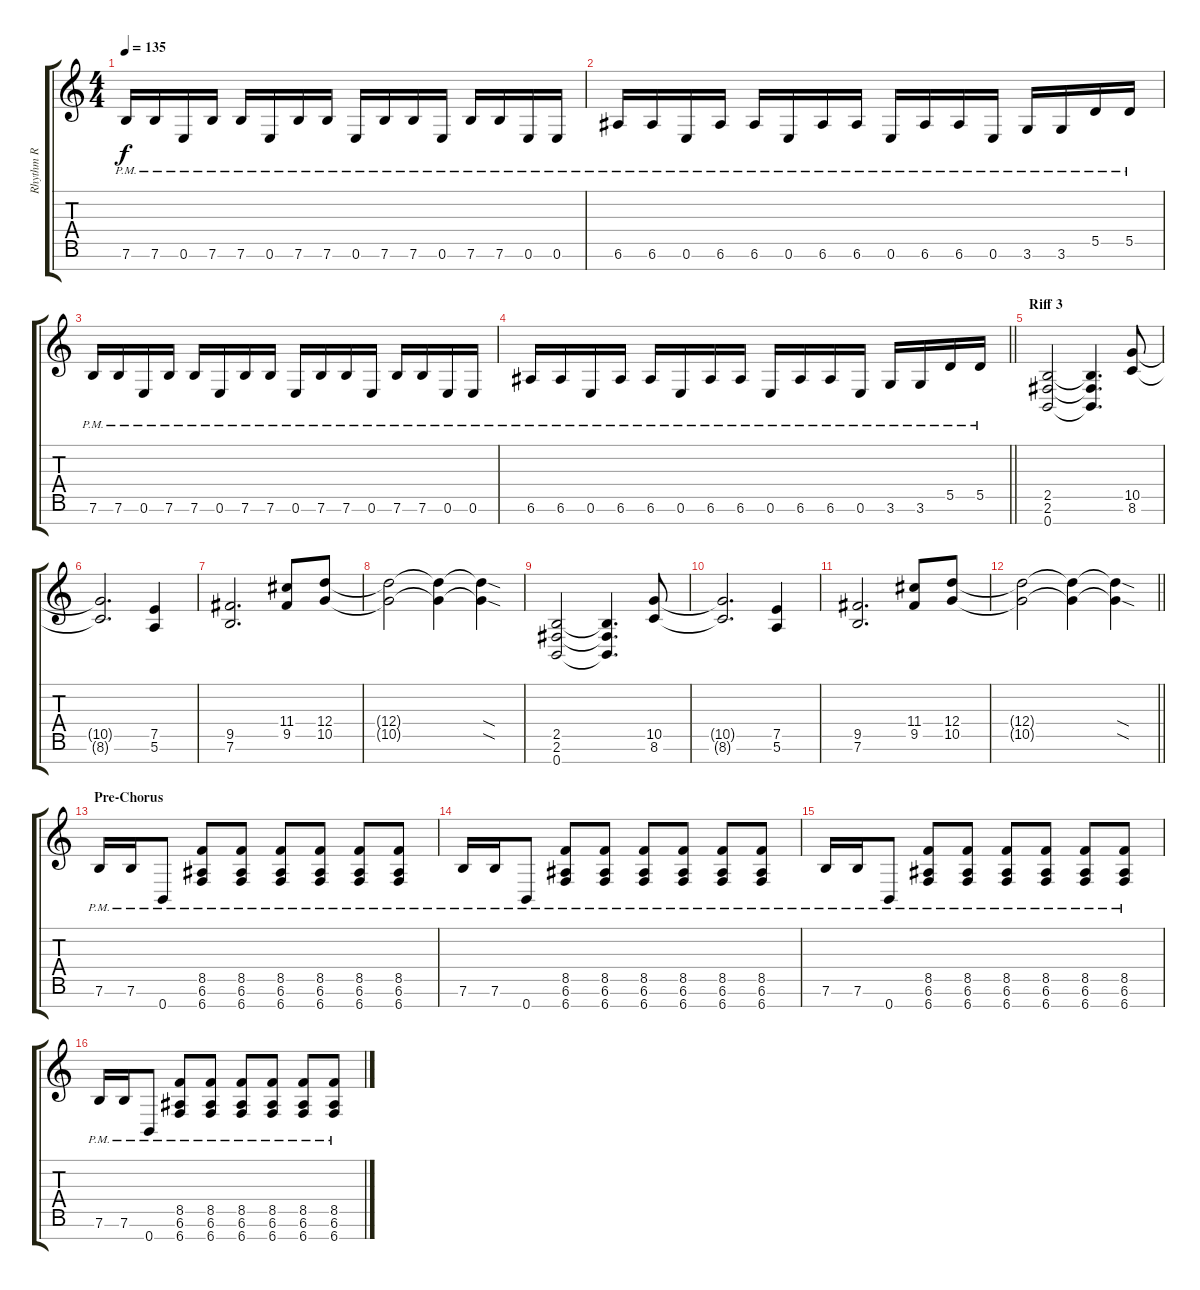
\track ("Rhythm R" "Rhythm R") {instrument overdrivenguitar}
\staff {score tabs}
\tuning (E4 B3 G3 D3 A2 E2 B1) {hide}
\ts (4 4)
\tempo 135
\clef g2
\ks c
7.6{pm}.16{dy f} 7.6{pm}.16 0.6{pm}.16 7.6{pm}.16 7.6{pm}.16 0.6{pm}.16 7.6{pm}.16 7.6{pm}.16 0.6{pm}.16 7.6{pm}.16 7.6{pm}.16 0.6{pm}.16 7.6{pm}.16 7.6{pm}.16 0.6{pm}.16 0.6{pm}.16 |
6.6{pm}.16 6.6{pm}.16 0.6{pm}.16 6.6{pm}.16 6.6{pm}.16 0.6{pm}.16 6.6{pm}.16 6.6{pm}.16 0.6{pm}.16 6.6{pm}.16 6.6{pm}.16 0.6{pm}.16 3.6{pm}.16 3.6{pm}.16 5.5{pm}.16 5.5{pm}.16 |
7.6{pm}.16 7.6{pm}.16 0.6{pm}.16 7.6{pm}.16 7.6{pm}.16 0.6{pm}.16 7.6{pm}.16 7.6{pm}.16 0.6{pm}.16 7.6{pm}.16 7.6{pm}.16 0.6{pm}.16 7.6{pm}.16 7.6{pm}.16 0.6{pm}.16 0.6{pm}.16 |
\barLineRight lightlight
6.6{pm}.16 6.6{pm}.16 0.6{pm}.16 6.6{pm}.16 6.6{pm}.16 0.6{pm}.16 6.6{pm}.16 6.6{pm}.16 0.6{pm}.16 6.6{pm}.16 6.6{pm}.16 0.6{pm}.16 3.6{pm}.16 3.6{pm}.16 5.5{pm}.16 5.5{pm}.16 |
\section ("" "Riff 3")
(2.5 2.6 0.7).2 (2.5{t} 2.6{t} 0.7{t}).4{d} (10.5 8.6).8 |
(10.5{t} 8.6{t}).2{d} (7.5 5.6).4 |
(9.5 7.6).2{d} (11.4 9.5).8 (12.4 10.5).8 |
(12.4{t} 10.5{t}).2 (12.4{t} 10.5{t}).4 (12.4{sod t} 10.5{sod t}).4 |
(2.5 2.6 0.7).2 (2.5{t} 2.6{t} 0.7{t}).4{d} (10.5 8.6).8 |
(10.5{t} 8.6{t}).2{d} (7.5 5.6).4 |
(9.5 7.6).2{d} (11.4 9.5).8 (12.4 10.5).8 |
\barLineRight lightlight
(12.4{t} 10.5{t}).2 (12.4{t} 10.5{t}).4 (12.4{sod t} 10.5{sod t}).4 |
\section ("" "Pre-Chorus")
7.6{pm}.16 7.6{pm}.16 0.7{pm}.8 (8.5{pm} 6.6{pm} 6.7{pm}).8 (8.5{pm} 6.6{pm} 6.7{pm}).8 (8.5{pm} 6.6{pm} 6.7{pm}).8 (8.5{pm} 6.6{pm} 6.7{pm}).8 (8.5{pm} 6.6{pm} 6.7{pm}).8 (8.5{pm} 6.6{pm} 6.7{pm}).8 |
7.6{pm}.16 7.6{pm}.16 0.7{pm}.8 (8.5{pm} 6.6{pm} 6.7{pm}).8 (8.5{pm} 6.6{pm} 6.7{pm}).8 (8.5{pm} 6.6{pm} 6.7{pm}).8 (8.5{pm} 6.6{pm} 6.7{pm}).8 (8.5{pm} 6.6{pm} 6.7{pm}).8 (8.5{pm} 6.6{pm} 6.7{pm}).8 |
7.6{pm}.16 7.6{pm}.16 0.7{pm}.8 (8.5{pm} 6.6{pm} 6.7{pm}).8 (8.5{pm} 6.6{pm} 6.7{pm}).8 (8.5{pm} 6.6{pm} 6.7{pm}).8 (8.5{pm} 6.6{pm} 6.7{pm}).8 (8.5{pm} 6.6{pm} 6.7{pm}).8 (8.5{pm} 6.6{pm} 6.7{pm}).8 |
7.6{pm}.16 7.6{pm}.16 0.7{pm}.8 (8.5{pm} 6.6{pm} 6.7{pm}).8 (8.5{pm} 6.6{pm} 6.7{pm}).8 (8.5{pm} 6.6{pm} 6.7{pm}).8 (8.5{pm} 6.6{pm} 6.7{pm}).8 (8.5{pm} 6.6{pm} 6.7{pm}).8 (8.5{pm} 6.6{pm} 6.7{pm}).8
